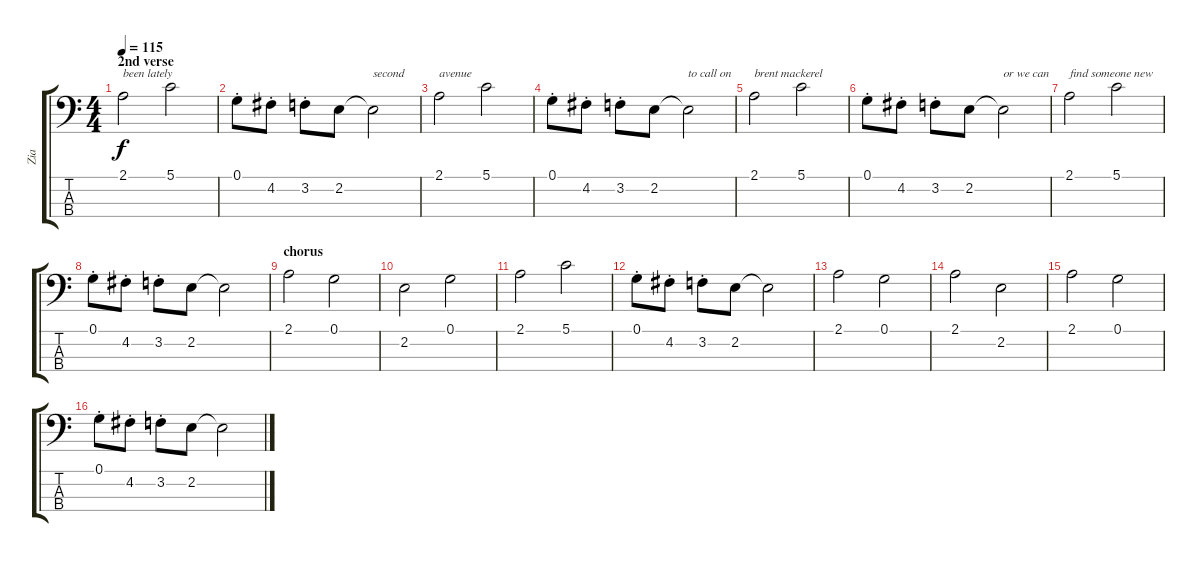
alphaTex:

\track ("Zia" "Zia") {instrument slapbass1}
\staff {score tabs}
\tuning (G2 D2 A1 E1) {hide}
\ts (4 4)
\section ("" "2nd verse")
\tempo 115
\clef f4
\ks c
2.1.2{txt "been lately" dy f} 5.1.2 |
0.1{st}.8 4.2{st}.8 3.2{st}.8 2.2.8 2.2{t}.2{txt "second"} |
2.1.2{txt "avenue"} 5.1.2 |
0.1{st}.8 4.2{st}.8 3.2{st}.8 2.2.8 2.2{t}.2{txt "to call on"} |
2.1.2{txt "brent mackerel"} 5.1.2 |
0.1{st}.8 4.2{st}.8 3.2{st}.8 2.2.8 2.2{t}.2{txt "or we can"} |
2.1.2{txt "find someone new"} 5.1.2 |
0.1{st}.8 4.2{st}.8 3.2{st}.8 2.2.8 2.2{t}.2 |
\section ("" "chorus")
2.1.2 0.1.2 |
2.2.2 0.1.2 |
2.1.2 5.1.2 |
0.1{st}.8 4.2{st}.8 3.2{st}.8 2.2.8 2.2{t}.2 |
2.1.2 0.1.2 |
2.1.2 2.2.2 |
2.1.2 0.1.2 |
0.1{st}.8 4.2{st}.8 3.2{st}.8 2.2.8 2.2{t}.2
